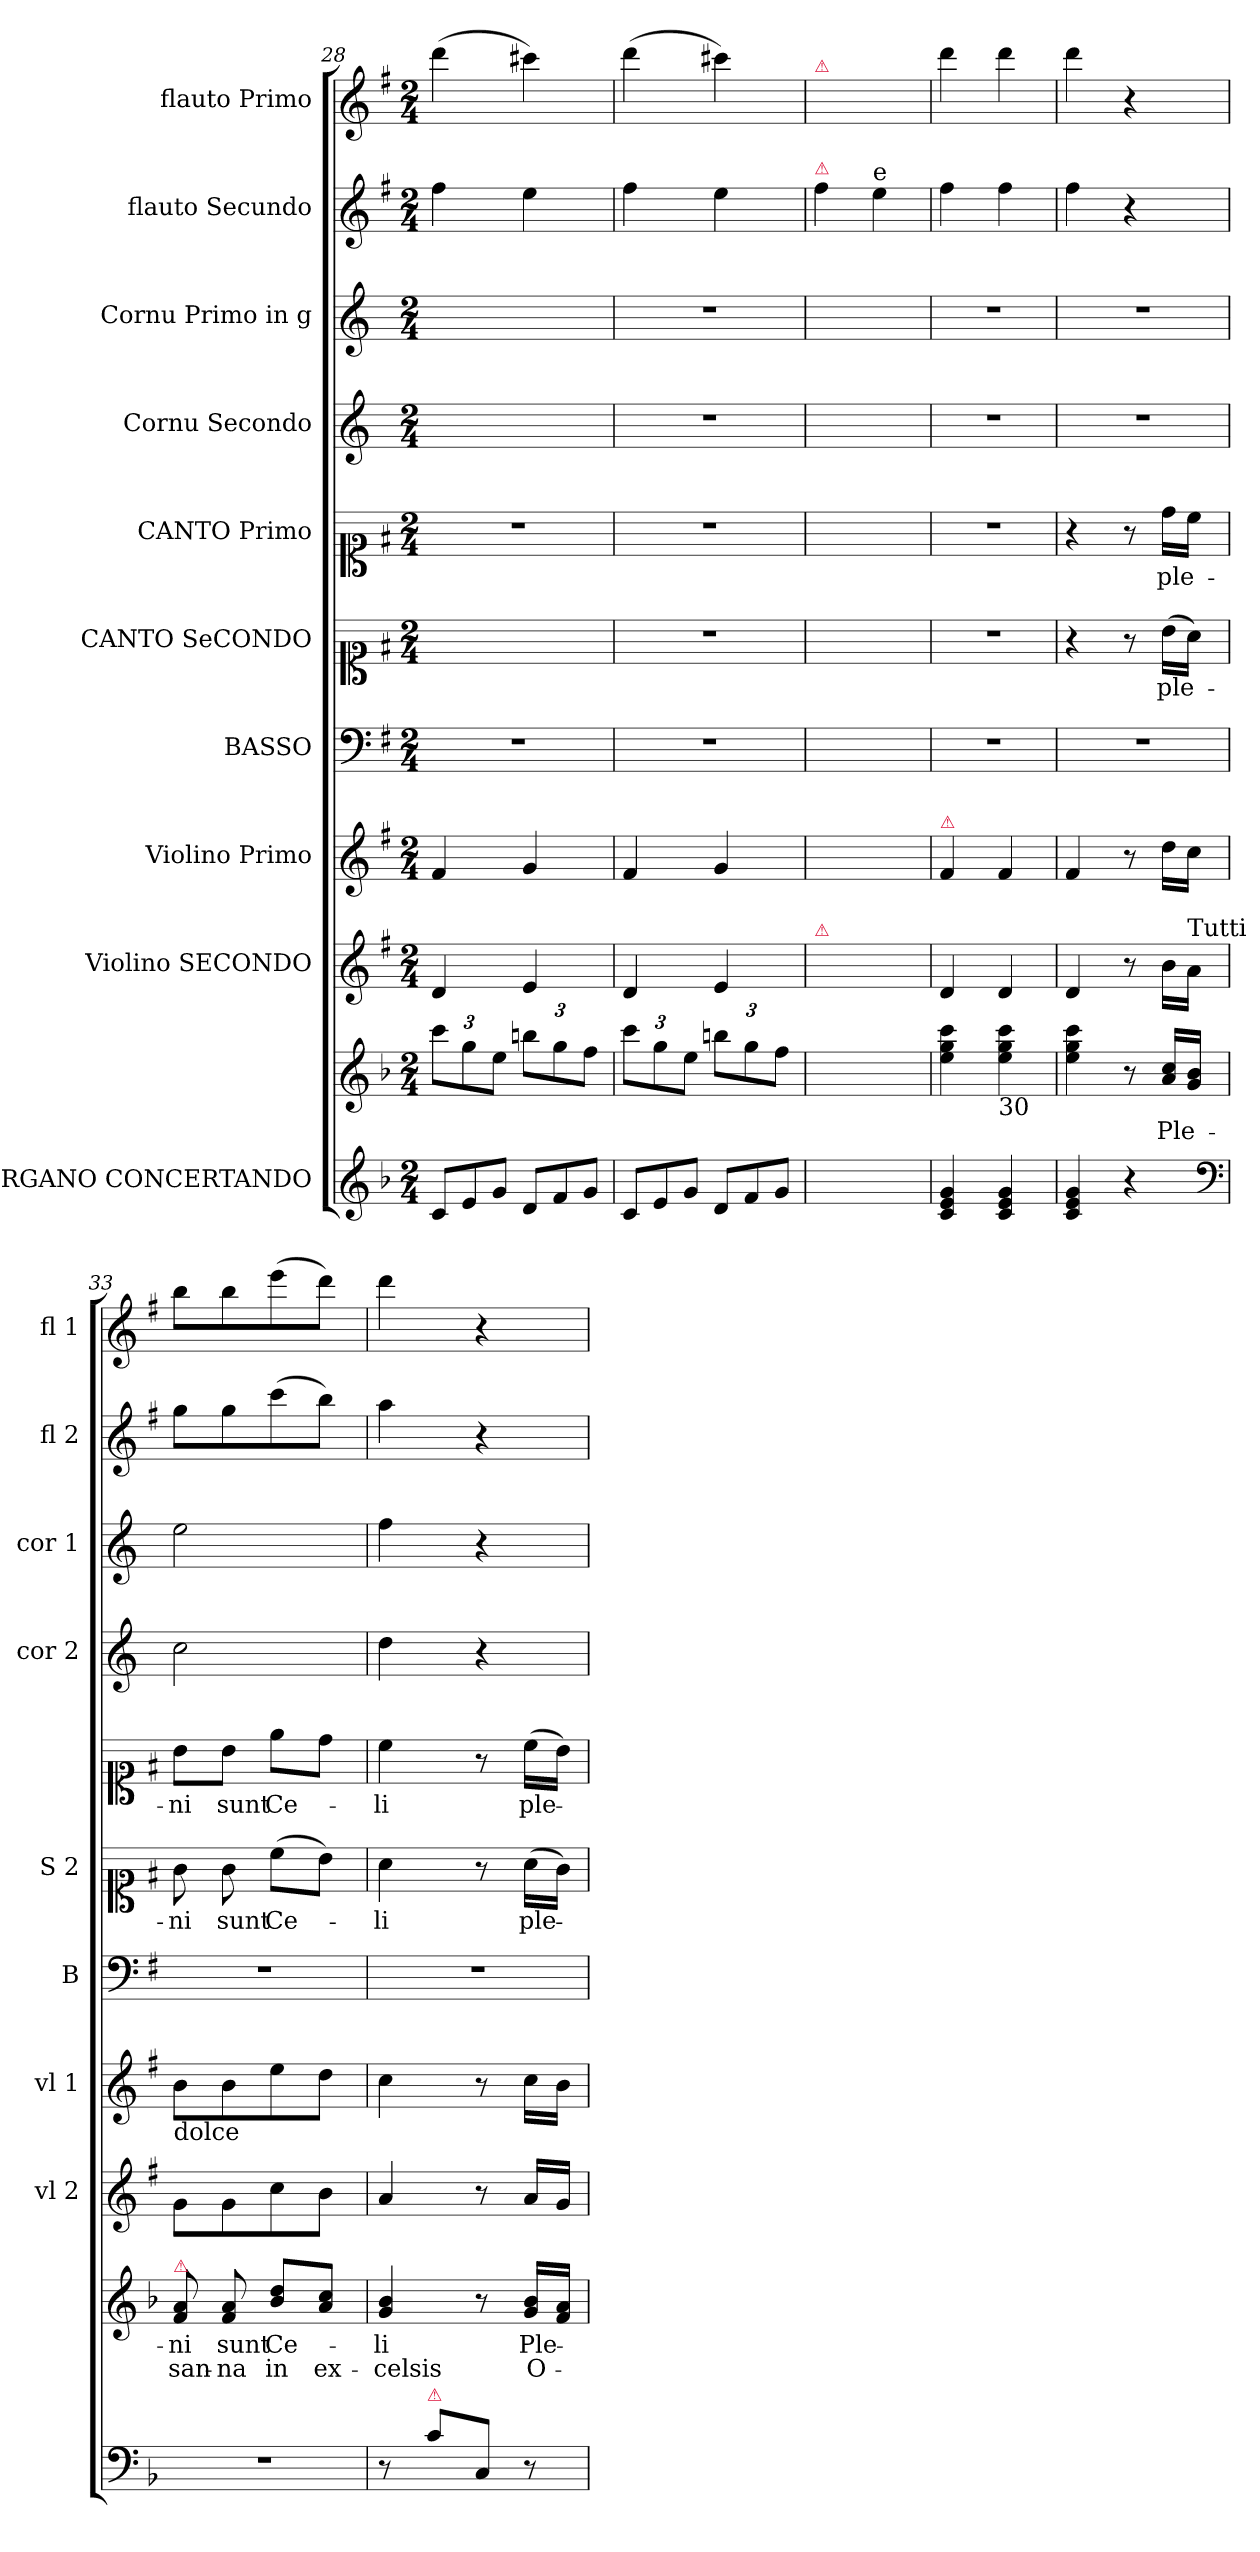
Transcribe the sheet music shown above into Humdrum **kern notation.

**kern	**kern	**text	**text	**dynam	**kern	**kern	**dynam	**kern	**kern	**text	**kern	**text	**kern	**kern	**kern	**dynam	**kern	**dynam
*part10	*part10	*part10	*part10	*part10	*part9	*part8	*part8	*part7	*part6	*part6	*part5	*part5	*part4	*part3	*part2	*part2	*part1	*part1
*staff11	*staff10	*staff10	*staff10	*staff10/11	*staff9	*staff8	*staff8	*staff7	*staff6	*staff6	*staff5	*staff5	*staff4	*staff3	*staff2	*staff2	*staff1	*staff1
*I"ORGANO CONCERTANDO	*	*	*	*	*I"Violino SECONDO	*I"Violino Primo	*	*I"BASSO	*I"CANTO SeCONDO	*	*I"CANTO Primo	*	*I"Cornu Secondo	*I"Cornu Primo in g	*I"flauto Secundo	*	*I"flauto Primo	*
*	*	*	*	*	*I'vl 2	*I'vl 1	*	*I'B	*I'S 2	*	*	*	*I'cor 2	*I'cor 1	*I'fl 2	*	*I'fl 1	*
*clefG2	*clefG2	*	*	*	*clefG2	*clefG2	*	*clefF4	*clefC1	*	*clefC1	*	*clefG2	*clefG2	*clefG2	*	*clefG2	*
*ITrd-1c-2	*ITrd-1c-2	*	*	*	*	*	*	*	*	*	*	*	*ITrd3c5	*ITrd3c5	*	*	*	*
*k[f#]	*k[f#]	*	*	*	*k[f#]	*k[f#]	*	*k[f#]	*k[f#]	*	*k[f#]	*	*k[f#]	*k[f#]	*k[f#]	*	*k[f#]	*
*G:	*G:	*	*	*	*G:	*G:	*	*G:	*G:	*	*G:	*	*G:	*G:	*G:	*	*G:	*
*M2/4	*M2/4	*	*	*	*M2/4	*M2/4	*	*M2/4	*M2/4	*	*M2/4	*	*M2/4	*M2/4	*M2/4	*	*M2/4	*
*Xtuplet	*	*	*	*	*	*	*	*	*	*	*	*	*	*	*	*	*	*
=28	=28	=28	=28	=28	=28	=28	=28	=28	=28	=28	=28	=28	=28	=28	=28	=28	=28	=28
12d/L	12ddd\L	.	.	.	4d/	4f#/	.	2r	2ryy	.	2r	.	2ryy	2ryy	4ff#\	.	(4ddd\	.
12f#/	12aa\	.	.	.	.	.	.	.	.	.	.	.	.	.	.	.	.	.
12a/J	12ff#\J	.	.	.	.	.	.	.	.	.	.	.	.	.	.	.	.	.
12e/L	12ccc#X\L	.	.	.	4e/	4g/	.	.	.	.	.	.	.	.	4ee\	.	4ccc#X\)	.
12g/	12aa\	.	.	.	.	.	.	.	.	.	.	.	.	.	.	.	.	.
12a/J	12gg\J	.	.	.	.	.	.	.	.	.	.	.	.	.	.	.	.	.
=29	=29	=29	=29	=29	=29	=29	=29	=29	=29	=29	=29	=29	=29	=29	=29	=29	=29	=29
12d/L	12ddd\L	.	.	.	4d/	4f#/	.	2r	2r	.	2r	.	2r	2r	4ff#\	.	(4ddd\	.
12f#/	12aa\	.	.	.	.	.	.	.	.	.	.	.	.	.	.	.	.	.
12a/J	12ff#\J	.	.	.	.	.	.	.	.	.	.	.	.	.	.	.	.	.
12e/L	12ccc#X\L	.	.	.	4e/	4g/	.	.	.	.	.	.	.	.	4ee\	.	4ccc#X\)	.
12g/	12aa\	.	.	.	.	.	.	.	.	.	.	.	.	.	.	.	.	.
12a/J	12gg\J	.	.	.	.	.	.	.	.	.	.	.	.	.	.	.	.	.
=30	=30	=30	=30	=30	=30	=30	=30	=30	=30	=30	=30	=30	=30	=30	=30	=30	=30	=30
!	!	!	!	!	!	!	!	!	!	!	!	!	!	!	!	!	!LO:TX:a:color=crimson:t=⚠	!
!	!	!	!	!	!	!	!	!	!	!	!	!	!	!	!LO:TX:a:color=crimson:t=⚠	!	!	!
!	!	!	!	!	!LO:TX:a:color=crimson:t=⚠	!	!	!	!	!	!	!	!	!	!	!	!	!
2ryy	2ryy	.	.	.	2ryy	2ryy	.	2ryy	2ryy	.	2ryy	.	2ryy	2ryy	4ff#\	.	2ryy	.
!	!	!	!	!	!	!	!	!	!	!	!	!	!	!	!LO:TX:a:t=e	!	!	!
.	.	.	.	.	.	.	.	.	.	.	.	.	.	.	4ee\	.	.	.
=31	=31	=31	=31	=31	=31	=31	=31	=31	=31	=31	=31	=31	=31	=31	=31	=31	=31	=31
!	!	!	!	!	!	!LO:TX:a:color=crimson:t=⚠	!	!	!	!	!	!	!	!	!	!	!	!
4d/ 4f#/ 4a/	4ff#\ 4aa\ 4ddd\	.	.	.	4d/	4f#/	.	2r	2r	.	2r	.	2r	2r	4ff#\	.	4ddd\	.
!	!LO:TX:b:t=30	!	!	!	!	!	!	!	!	!	!	!	!	!	!	!	!	!
4d/ 4f#/ 4a/	4ff#\ 4aa\ 4ddd\	.	.	.	4d/	4f#/	.	.	.	.	.	.	.	.	4ff#\	.	4ddd\	.
=32	=32	=32	=32	=32	=32	=32	=32	=32	=32	=32	=32	=32	=32	=32	=32	=32	=32	=32
!	!	!	!	!	!	!	!LO:DY:b	!	!	!	!	!	!	!	!	!	!	!
4d/ 4f#/ 4a/	4ff#\ 4aa\ 4ddd\	.	.	.	4d/	4f#/	forte	2r	4r	.	4r	.	2r	2r	4ff#\	.	4ddd\	.
4r	8r	.	.	.	8r	8r	.	.	8r	.	8r	.	.	.	4r	.	4r	.
!	!	!	!	!LO:DY:a	!	!	!	!	!	!	!	!	!	!	!	!	!	!
.	16b/ 16dd/LL	Ple-	.	forte	16b\LL	16dd\LL	.	.	(16b\LL	ple-	16dd\LL	ple-	.	.	.	.	.	.
!	!	!	!	!	!LO:TX:a:t=Tutti	!	!	!	!	!	!	!	!	!	!	!	!	!
.	16a/ 16cc/JJ	.	.	.	16a\JJ	16cc\JJ	.	.	16a\JJ)	.	16cc\JJ	.	.	.	.	.	.	.
*clefF4	*	*	*	*	*	*	*	*	*	*	*	*	*	*	*	*	*	*
=33	=33	=33	=33	=33	=33	=33	=33	=33	=33	=33	=33	=33	=33	=33	=33	=33	=33	=33
!	!	!	!	!	!	!LO:TX:b:t=dolce	!	!	!	!	!	!	!	!	!	!	!	!
!	!LO:TX:a:color=crimson:t=⚠	!	!	!	!	!	!	!	!	!	!	!	!	!	!	!	!	!
!	!	!	!	!LO:DY:a	!	!	!	!	!	!	!	!	!	!	!	!LO:DY:a	!	!LO:DY:a
2r	8g/ 8b/	-ni	san-	forte	8g\L	8b\L	.	2r	8g\	-ni	8b\L	-ni	2g\	2b\	8gg\L	for	8bb\L	for
.	8g/ 8b/	sunt	-na	.	8g\	8b\	.	.	8g\	sunt	8b\J	sunt	.	.	8gg\	.	8bb\	.
.	8cc/ 8ee/L	Ce-	in	.	8cc\	8ee\	.	.	(8cc\L	Ce-	8ee\L	Ce-	.	.	(8ccc\	.	(8eee\	.
.	8b/ 8dd/J	.	ex-	.	8b\J	8dd\J	.	.	8b\J)	.	8dd\J	.	.	.	8bb\J)	.	8ddd\J)	.
=34	=34	=34	=34	=34	=34	=34	=34	=34	=34	=34	=34	=34	=34	=34	=34	=34	=34	=34
8r	4a/ 4cc/	-li	-celsis	.	4a/	4cc\	.	2r	4a\	-li	4cc\	-li	4a\	4cc\	4aa\	.	4ddd\	.
!LO:TX:a:color=crimson:t=⚠	!	!	!	!	!	!	!	!	!	!	!	!	!	!	!	!	!	!
8d\L	.	.	.	.	.	.	.	.	.	.	.	.	.	.	.	.	.	.
8D/J	8r	.	.	.	8r	8r	.	.	8r	.	8r	.	4r	4r	4r	.	4r	.
8r	16a/ 16cc/LL	Ple-	O-	.	16a/LL	16cc\LL	.	.	(16a\LL	ple-	(16cc\LL	ple-	.	.	.	.	.	.
.	16g/ 16b/JJ	.	.	.	16g/JJ	16b\JJ	.	.	16g\JJ)	.	16b\JJ)	.	.	.	.	.	.	.
=	=	=	=	=	=	=	=	=	=	=	=	=	=	=	=	=	=	=
*-	*-	*-	*-	*-	*-	*-	*-	*-	*-	*-	*-	*-	*-	*-	*-	*-	*-	*-
